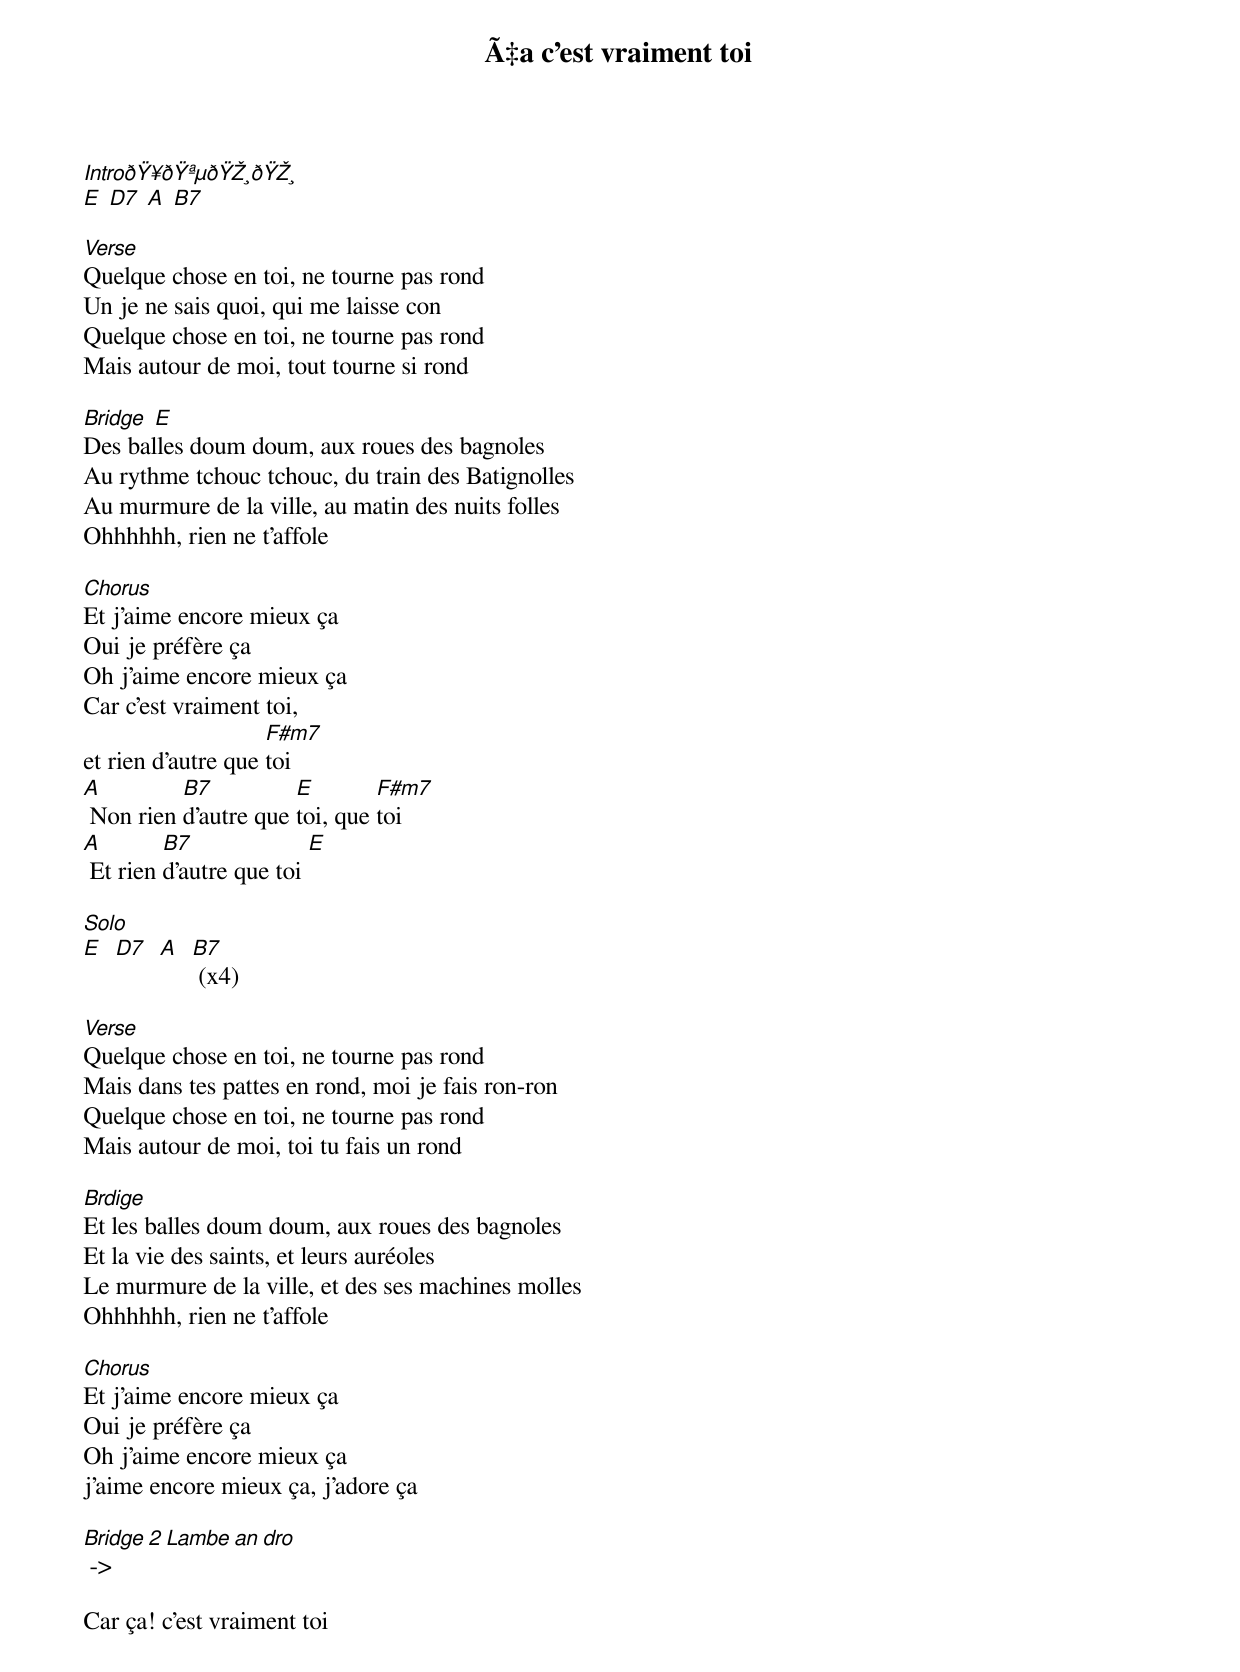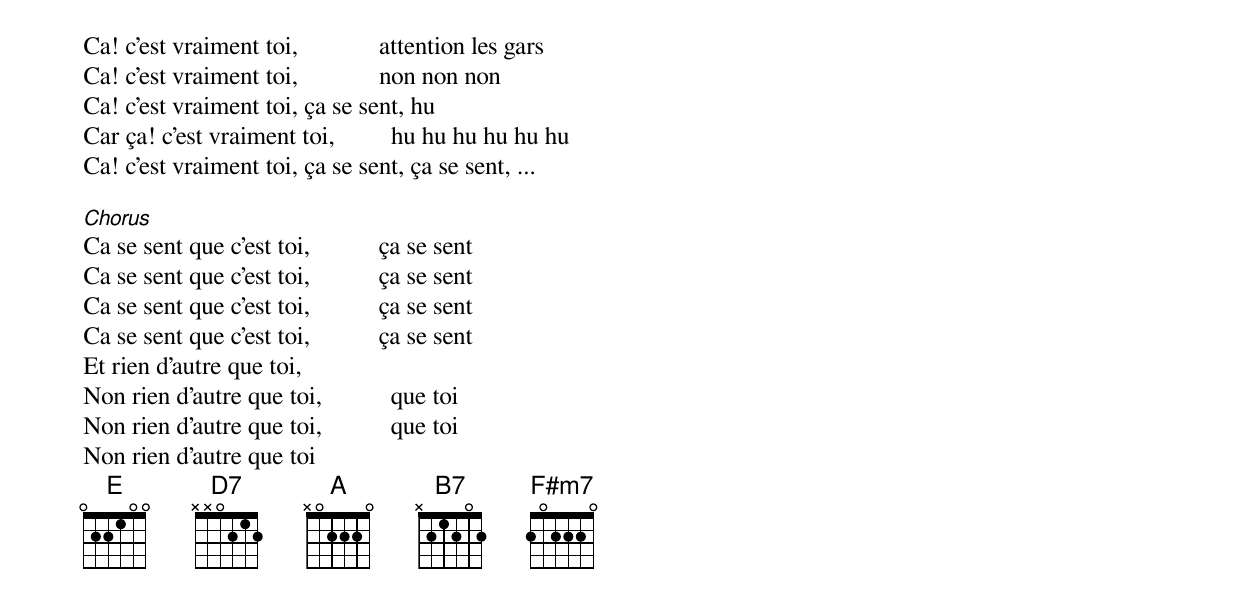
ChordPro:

{title: Ã‡a c'est vraiment toi}
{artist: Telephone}
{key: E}
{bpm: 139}
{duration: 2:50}
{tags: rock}
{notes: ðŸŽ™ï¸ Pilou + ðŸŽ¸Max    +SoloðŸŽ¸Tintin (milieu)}

[IntroðŸ¥ðŸªµðŸŽ¸ðŸŽ¸]
[E] [D7] [A] [B7]

[Verse]
Quelque chose en toi, ne tourne pas rond
Un je ne sais quoi, qui me laisse con
Quelque chose en toi, ne tourne pas rond
Mais autour de moi, tout tourne si rond

[Bridge] [E]
Des balles doum doum, aux roues des bagnoles
Au rythme tchouc tchouc, du train des Batignolles
Au murmure de la ville, au matin des nuits folles
Ohhhhhh, rien ne t'affole

[Chorus]
Et j'aime encore mieux ça
Oui je préfère ça
Oh j'aime encore mieux ça
Car c'est vraiment toi,
et rien d'autre que [F#m7]toi
[A] Non rien [B7]d'autre que [E]toi, que [F#m7]toi
[A] Et rien [B7]d'autre que toi [E]

[Solo]
[E]  [D7]  [A]  [B7] (x4)

[Verse]
Quelque chose en toi, ne tourne pas rond
Mais dans tes pattes en rond, moi je fais ron-ron
Quelque chose en toi, ne tourne pas rond
Mais autour de moi, toi tu fais un rond

[Brdige]
Et les balles doum doum, aux roues des bagnoles
Et la vie des saints, et leurs auréoles
Le murmure de la ville, et des ses machines molles
Ohhhhhh, rien ne t'affole

[Chorus]
Et j'aime encore mieux ça
Oui je préfère ça
Oh j'aime encore mieux ça
j'aime encore mieux ça, j'adore ça

[Bridge 2] -> [Lambe an dro]

Car ça! c'est vraiment toi
Ca! c'est vraiment toi,             attention les gars
Ca! c'est vraiment toi,             non non non
Ca! c'est vraiment toi, ça se sent, hu
Car ça! c'est vraiment toi,         hu hu hu hu hu hu
Ca! c'est vraiment toi, ça se sent, ça se sent, ...

[Chorus]
Ca se sent que c'est toi,           ça se sent
Ca se sent que c'est toi,           ça se sent
Ca se sent que c'est toi,           ça se sent
Ca se sent que c'est toi,           ça se sent
Et rien d'autre que toi,
Non rien d'autre que toi,           que toi
Non rien d'autre que toi,           que toi
Non rien d'autre que toi
